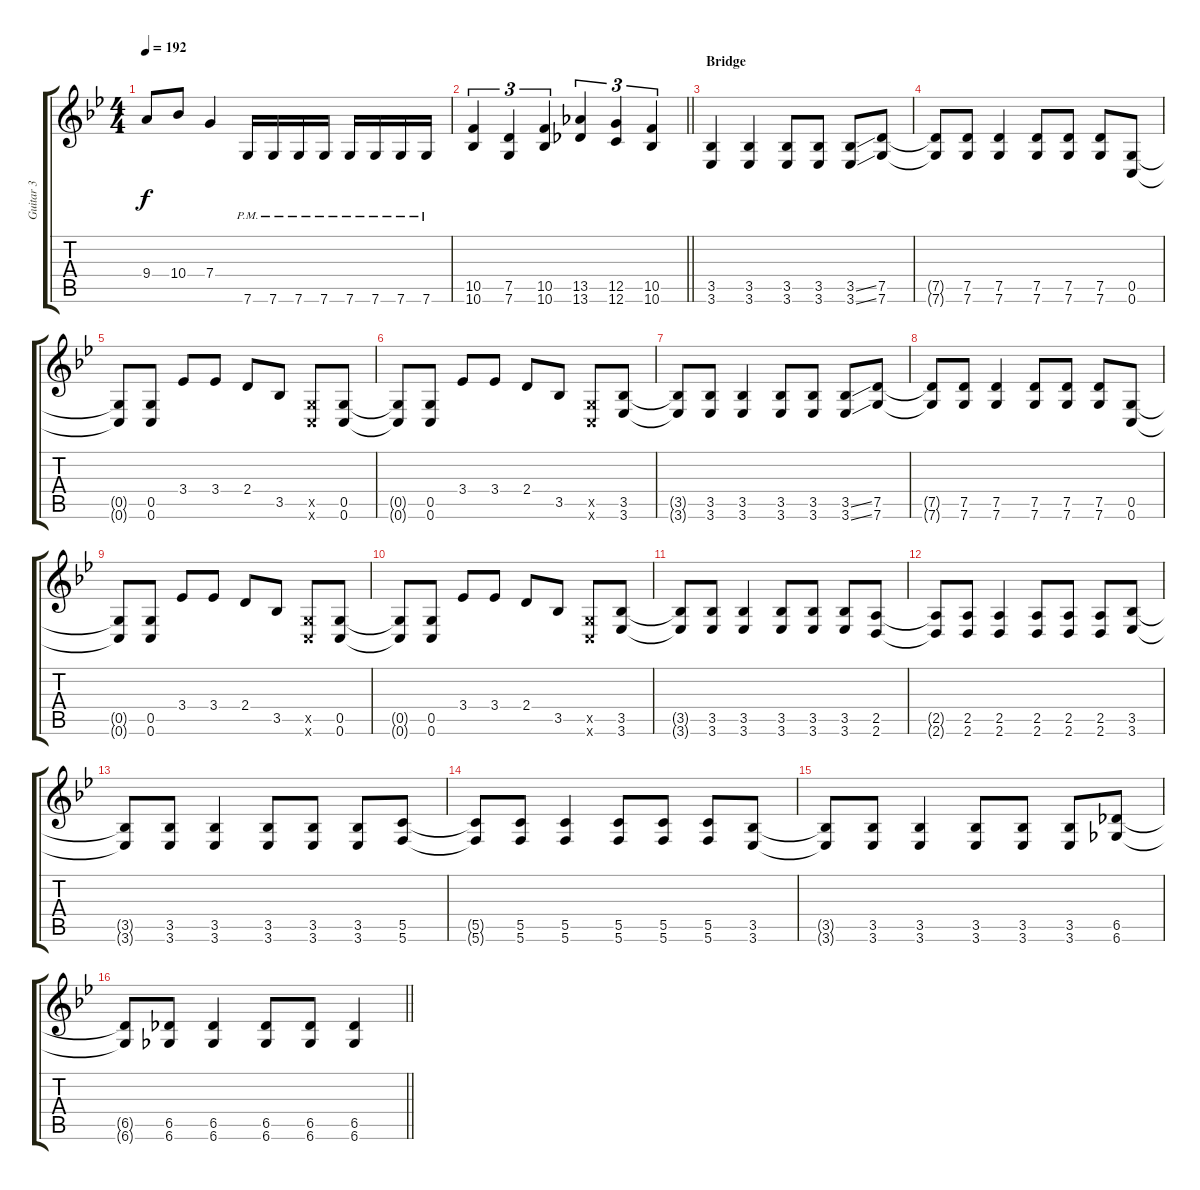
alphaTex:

\track ("Guitar 3" "Guitar 3") {instrument distortionguitar}
\staff {score tabs}
\tuning (D4 A3 F3 C3 G2 C2) {hide}
\ts (4 4)
\tempo 192
\clef g2
\ks gminor
9.4{t}.8{dy f} 10.4.8 7.4.4 7.6{pm}.16 7.6{pm}.16 7.6{pm}.16 7.6{pm}.16 7.6{pm}.16 7.6{pm}.16 7.6{pm}.16 7.6{pm}.16 |
\barLineRight lightlight
(10.5 10.6).4{tu (3 2)} (7.5 7.6).4{tu (3 2)} (10.5 10.6).4{tu (3 2)} (13.5 13.6).4{tu (3 2)} (12.5 12.6).4{tu (3 2)} (10.5 10.6).4{tu (3 2)} |
\section ("" "Bridge")
(3.5 3.6).4 (3.5 3.6).4 (3.5 3.6).8 (3.5 3.6).8 (3.5{ss} 3.6{ss}).8 (7.5 7.6).8 |
(7.5{t} 7.6{t}).8 (7.5 7.6).8 (7.5 7.6).4 (7.5 7.6).8 (7.5 7.6).8 (7.5 7.6).8 (0.5 0.6).8 |
(0.5{t} 0.6{t}).8 (0.5 0.6).8 3.4.8 3.4.8 2.4.8 3.5.8 (0.5{x} 0.6{x}).8 (0.5 0.6).8 |
(0.5{t} 0.6{t}).8 (0.5 0.6).8 3.4.8 3.4.8 2.4.8 3.5.8 (0.5{x} 0.6{x}).8 (3.5 3.6).8 |
(3.5{t} 3.6{t}).8 (3.5 3.6).8 (3.5 3.6).4 (3.5 3.6).8 (3.5 3.6).8 (3.5{ss} 3.6{ss}).8 (7.5 7.6).8 |
(7.5{t} 7.6{t}).8 (7.5 7.6).8 (7.5 7.6).4 (7.5 7.6).8 (7.5 7.6).8 (7.5 7.6).8 (0.5 0.6).8 |
(0.5{t} 0.6{t}).8 (0.5 0.6).8 3.4.8 3.4.8 2.4.8 3.5.8 (0.5{x} 0.6{x}).8 (0.5 0.6).8 |
(0.5{t} 0.6{t}).8 (0.5 0.6).8 3.4.8 3.4.8 2.4.8 3.5.8 (0.5{x} 0.6{x}).8 (3.5 3.6).8 |
(3.5{t} 3.6{t}).8 (3.5 3.6).8 (3.5 3.6).4 (3.5 3.6).8 (3.5 3.6).8 (3.5 3.6).8 (2.5 2.6).8 |
(2.5{t} 2.6{t}).8 (2.5 2.6).8 (2.5 2.6).4 (2.5 2.6).8 (2.5 2.6).8 (2.5 2.6).8 (3.5 3.6).8 |
(3.5{t} 3.6{t}).8 (3.5 3.6).8 (3.5 3.6).4 (3.5 3.6).8 (3.5 3.6).8 (3.5 3.6).8 (5.5 5.6).8 |
(5.5{t} 5.6{t}).8 (5.5 5.6).8 (5.5 5.6).4 (5.5 5.6).8 (5.5 5.6).8 (5.5 5.6).8 (3.5 3.6).8 |
(3.5{t} 3.6{t}).8 (3.5 3.6).8 (3.5 3.6).4 (3.5 3.6).8 (3.5 3.6).8 (3.5 3.6).8 (6.5 6.6).8 |
\barLineRight lightlight
(6.5{t} 6.6{t}).8 (6.5 6.6).8 (6.5 6.6).4 (6.5 6.6).8 (6.5 6.6).8 (6.5 6.6).4
